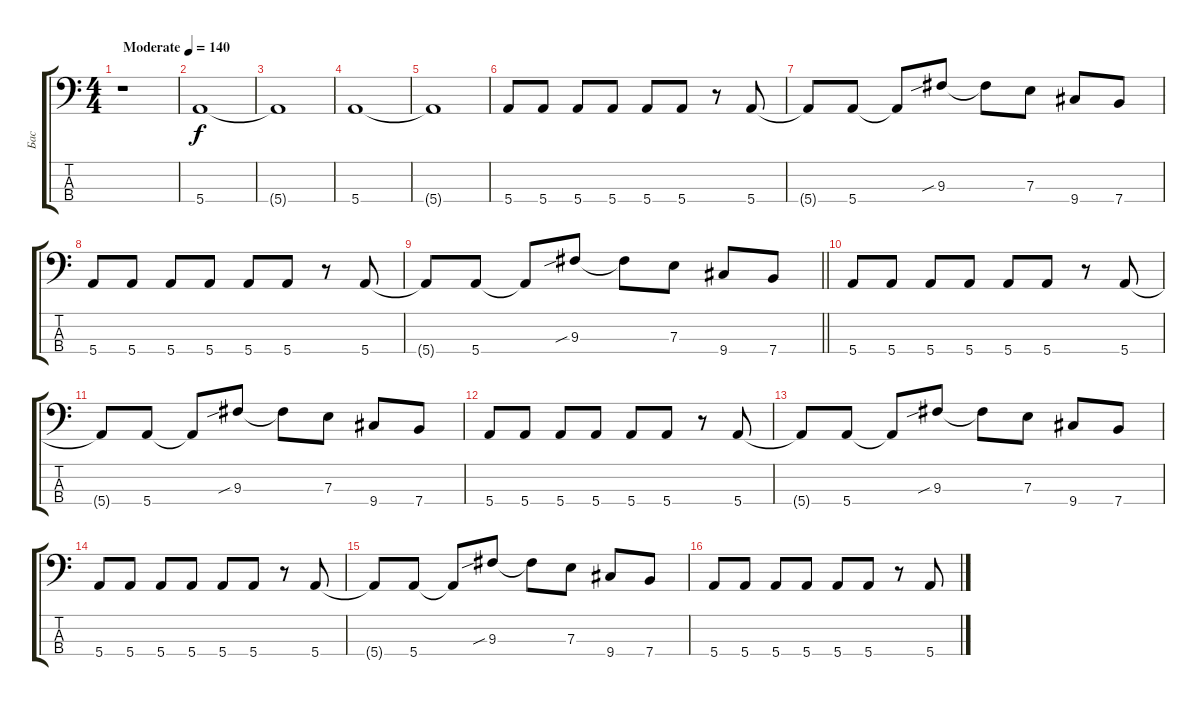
\track ("Бас" "Бас") {instrument electricbassfinger}
\staff {score tabs}
\tuning (G2 D2 A1 E1) {hide}
\ts (4 4)
\tempo (140 "Moderate")
\clef f4
\ks c
r.1{dy f instrument electricbassfinger} |
5.4.1 |
5.4{t}.1 |
5.4.1 |
5.4{t}.1 |
5.4.8 5.4.8 5.4.8 5.4.8 5.4.8 5.4.8 r.8 5.4.8 |
5.4{t}.8 5.4.8 5.4{t}.8 9.3{sib}.8 9.3{t}.8 7.3.8 9.4.8 7.4.8 |
5.4.8 5.4.8 5.4.8 5.4.8 5.4.8 5.4.8 r.8 5.4.8 |
\barLineRight lightlight
5.4{t}.8 5.4.8 5.4{t}.8 9.3{sib}.8 9.3{t}.8 7.3.8 9.4.8 7.4.8 |
5.4.8 5.4.8 5.4.8 5.4.8 5.4.8 5.4.8 r.8 5.4.8 |
5.4{t}.8 5.4.8 5.4{t}.8 9.3{sib}.8 9.3{t}.8 7.3.8 9.4.8 7.4.8 |
5.4.8 5.4.8 5.4.8 5.4.8 5.4.8 5.4.8 r.8 5.4.8 |
5.4{t}.8 5.4.8 5.4{t}.8 9.3{sib}.8 9.3{t}.8 7.3.8 9.4.8 7.4.8 |
5.4.8 5.4.8 5.4.8 5.4.8 5.4.8 5.4.8 r.8 5.4.8 |
5.4{t}.8 5.4.8 5.4{t}.8 9.3{sib}.8 9.3{t}.8 7.3.8 9.4.8 7.4.8 |
5.4.8 5.4.8 5.4.8 5.4.8 5.4.8 5.4.8 r.8 5.4.8
